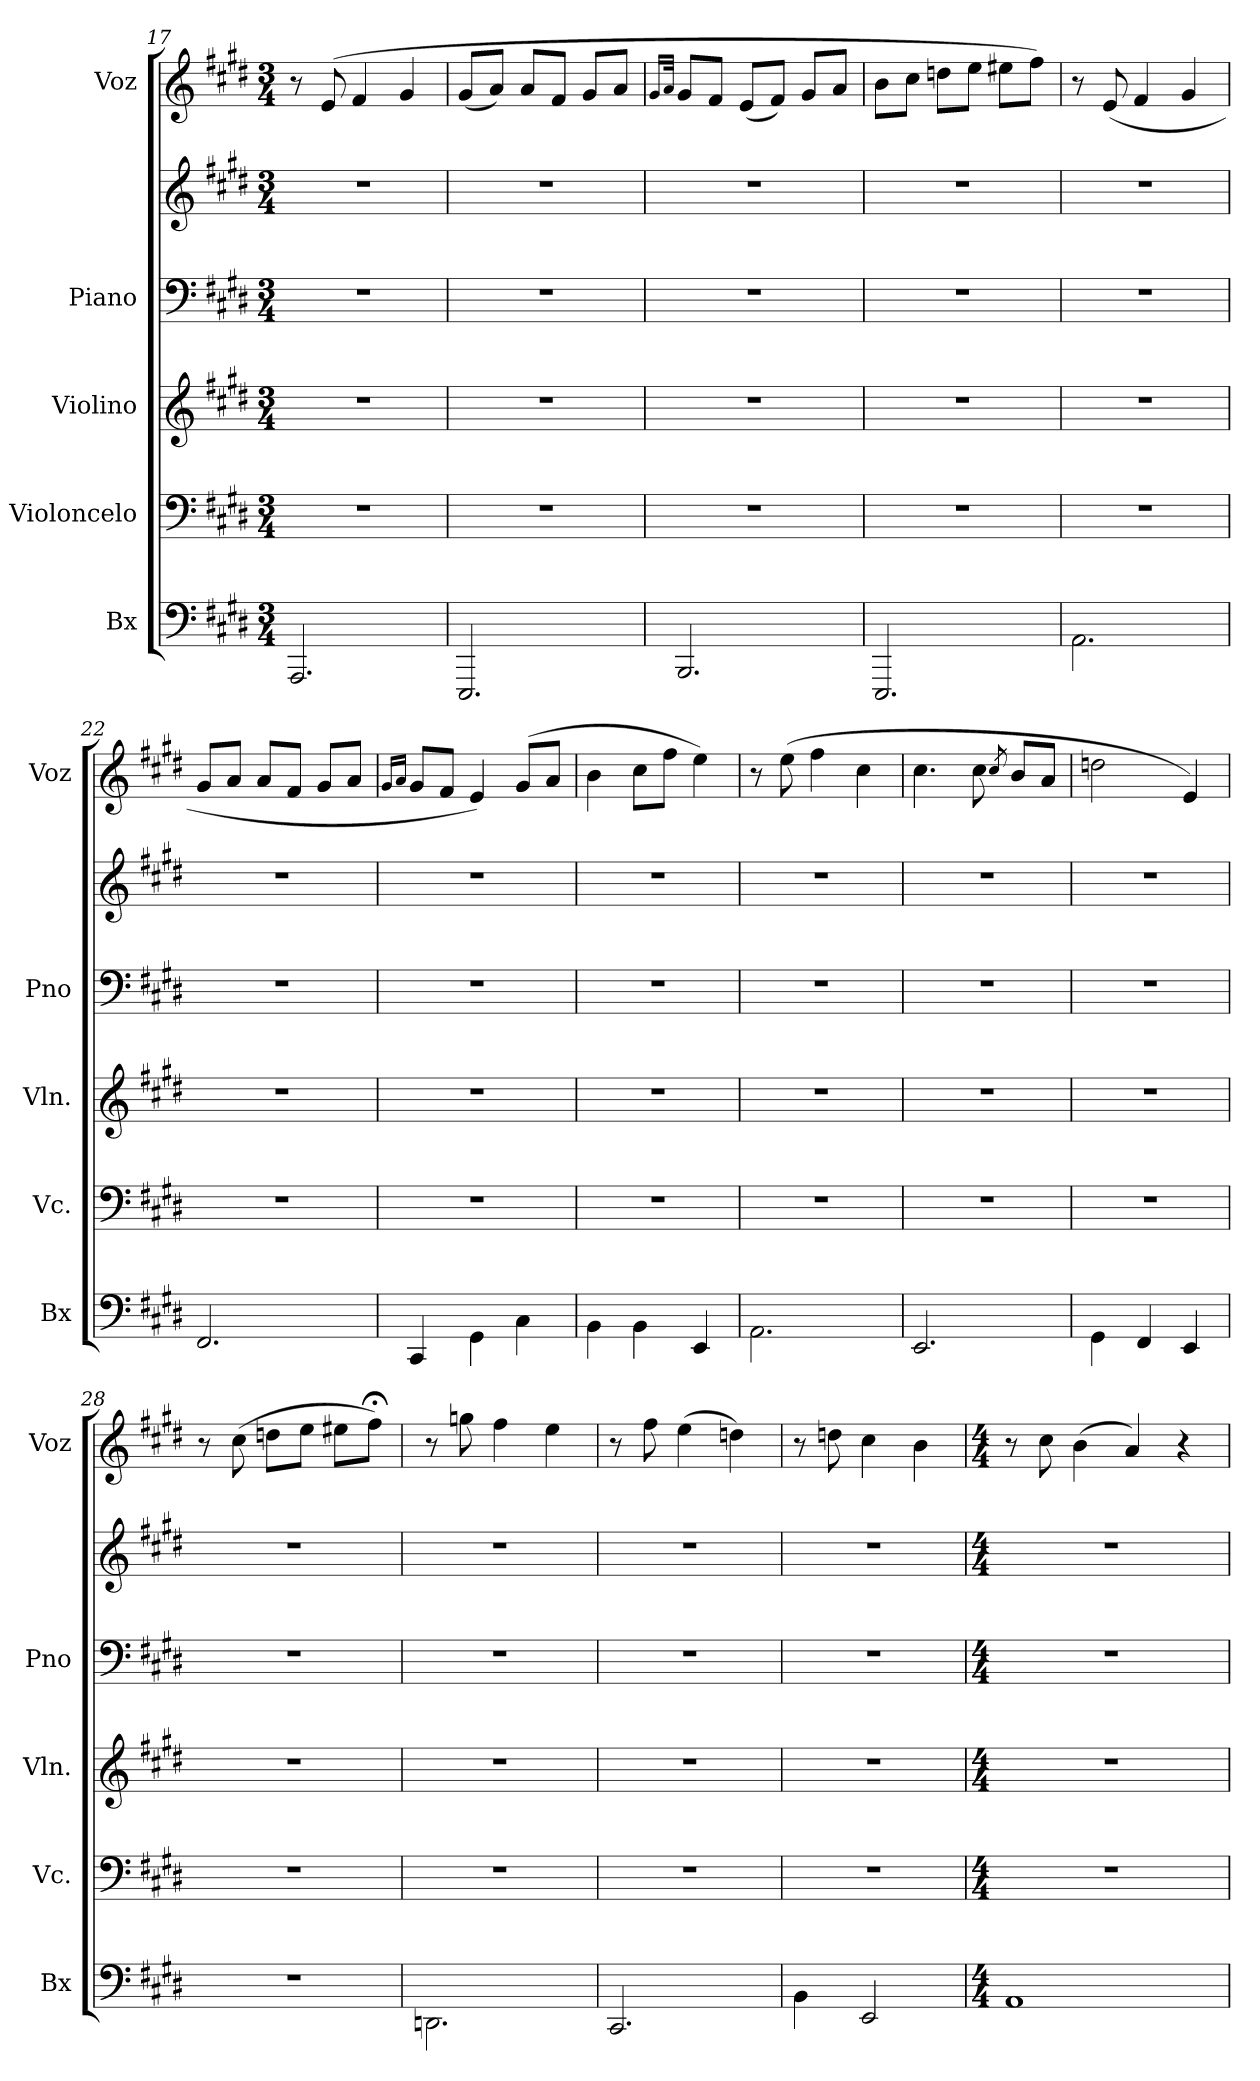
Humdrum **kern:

**kern	**kern	**kern	**kern	**kern	**kern
*part5	*part4	*part3	*part2	*part2	*part1
*staff6	*staff5	*staff4	*staff3	*staff2	*staff1
*I"Bx	*I"Violoncelo	*I"Violino	*I"Piano	*	*I"Voz
*I'Bx	*I'Vc.	*I'Vln.	*I'Pno	*	*I'Voz
*	*clefF4	*clefG2	*clefF4	*clefG2	*clefG2
*ITrd7c12	*	*	*	*	*
*k[f#c#g#d#]	*k[f#c#g#d#]	*k[f#c#g#d#]	*k[f#c#g#d#]	*k[f#c#g#d#]	*k[f#c#g#d#]
*M3/4	*M3/4	*M3/4	*M3/4	*M3/4	*M3/4
=17	=17	=17	=17	=17	=17
2.AAAA/	2.r	2.r	2.r	2.r	8r
.	.	.	.	.	(8e/
.	.	.	.	.	4f#/
.	.	.	.	.	4g#/
!!LO:LB:g=z
=18	=18	=18	=18	=18	=18
2.EEEE/	2.r	2.r	2.r	2.r	(8g#/L
.	.	.	.	.	8a/J)
.	.	.	.	.	8a/L
.	.	.	.	.	8f#/J
.	.	.	.	.	8g#/L
.	.	.	.	.	8a/J
=19	=19	=19	=19	=19	=19
.	.	.	.	.	16qg#/LL
.	.	.	.	.	32qa/JJk
2.BBBB/	2.r	2.r	2.r	2.r	8g#/L
.	.	.	.	.	8f#/J
.	.	.	.	.	(8e/L
.	.	.	.	.	8f#/J)
.	.	.	.	.	8g#/L
.	.	.	.	.	8a/J
=20	=20	=20	=20	=20	=20
2.EEEE/	2.r	2.r	2.r	2.r	8b\L
.	.	.	.	.	8cc#\J
.	.	.	.	.	8ddn\L
.	.	.	.	.	8ee\J
.	.	.	.	.	8ee#X\L
.	.	.	.	.	8ff#\J)
=21	=21	=21	=21	=21	=21
2.AAA\	2.r	2.r	2.r	2.r	8r
.	.	.	.	.	(8e/
.	.	.	.	.	4f#/
.	.	.	.	.	4g#/
=22	=22	=22	=22	=22	=22
2.FFF#/	2.r	2.r	2.r	2.r	8g#/L
.	.	.	.	.	8a/J
.	.	.	.	.	8a/L
.	.	.	.	.	8f#/J
.	.	.	.	.	8g#/L
.	.	.	.	.	8a/J
=23	=23	=23	=23	=23	=23
.	.	.	.	.	16qg#/LL
.	.	.	.	.	16qa/JJ
4CCC#/	2.r	2.r	2.r	2.r	8g#/L
.	.	.	.	.	8f#/J
4GGG#\	.	.	.	.	4e/)
4CC#\	.	.	.	.	(8g#/L
.	.	.	.	.	8a/J
=24	=24	=24	=24	=24	=24
4BBB\	2.r	2.r	2.r	2.r	4b\
4BBB\	.	.	.	.	8cc#\L
.	.	.	.	.	8ff#\J
4EEE/	.	.	.	.	4ee\)
=25	=25	=25	=25	=25	=25
2.AAA\	2.r	2.r	2.r	2.r	8r
.	.	.	.	.	(8ee\
.	.	.	.	.	4ff#\
.	.	.	.	.	4cc#\
!!LO:LB:g=z
=26	=26	=26	=26	=26	=26
2.EEE/	2.r	2.r	2.r	2.r	4.cc#\
.	.	.	.	.	8cc#\
.	.	.	.	.	8qcc#/
.	.	.	.	.	8b/L
.	.	.	.	.	8a/J
=27	=27	=27	=27	=27	=27
4GGG#\	2.r	2.r	2.r	2.r	2ddn\
4FFF#/	.	.	.	.	.
4EEE/	.	.	.	.	4e/)
=28	=28	=28	=28	=28	=28
2.r	2.r	2.r	2.r	2.r	8r
.	.	.	.	.	(8cc#\
.	.	.	.	.	8ddn\L
.	.	.	.	.	8ee\J
.	.	.	.	.	8ee#X\L
.	.	.	.	.	8ff#;<\J)
=29	=29	=29	=29	=29	=29
2.DDDn\	2.r	2.r	2.r	2.r	8r
.	.	.	.	.	8ggn\
.	.	.	.	.	4ff#\
.	.	.	.	.	4ee\
=30	=30	=30	=30	=30	=30
2.CCC#/	2.r	2.r	2.r	2.r	8r
.	.	.	.	.	8ff#\
.	.	.	.	.	(4ee\
.	.	.	.	.	4ddn\)
=31	=31	=31	=31	=31	=31
4BBB\	2.r	2.r	2.r	2.r	8r
.	.	.	.	.	8ddn\
2EEE/	.	.	.	.	4cc#\
.	.	.	.	.	4b\
=32	=32	=32	=32	=32	=32
*M4/4	*M4/4	*M4/4	*M4/4	*M4/4	*M4/4
1AAA	1r	1r	1r	1r	8r
.	.	.	.	.	8cc#\
.	.	.	.	.	(4b\
.	.	.	.	.	4a/)
.	.	.	.	.	4r
=	=	=	=	=	=
*-	*-	*-	*-	*-	*-
